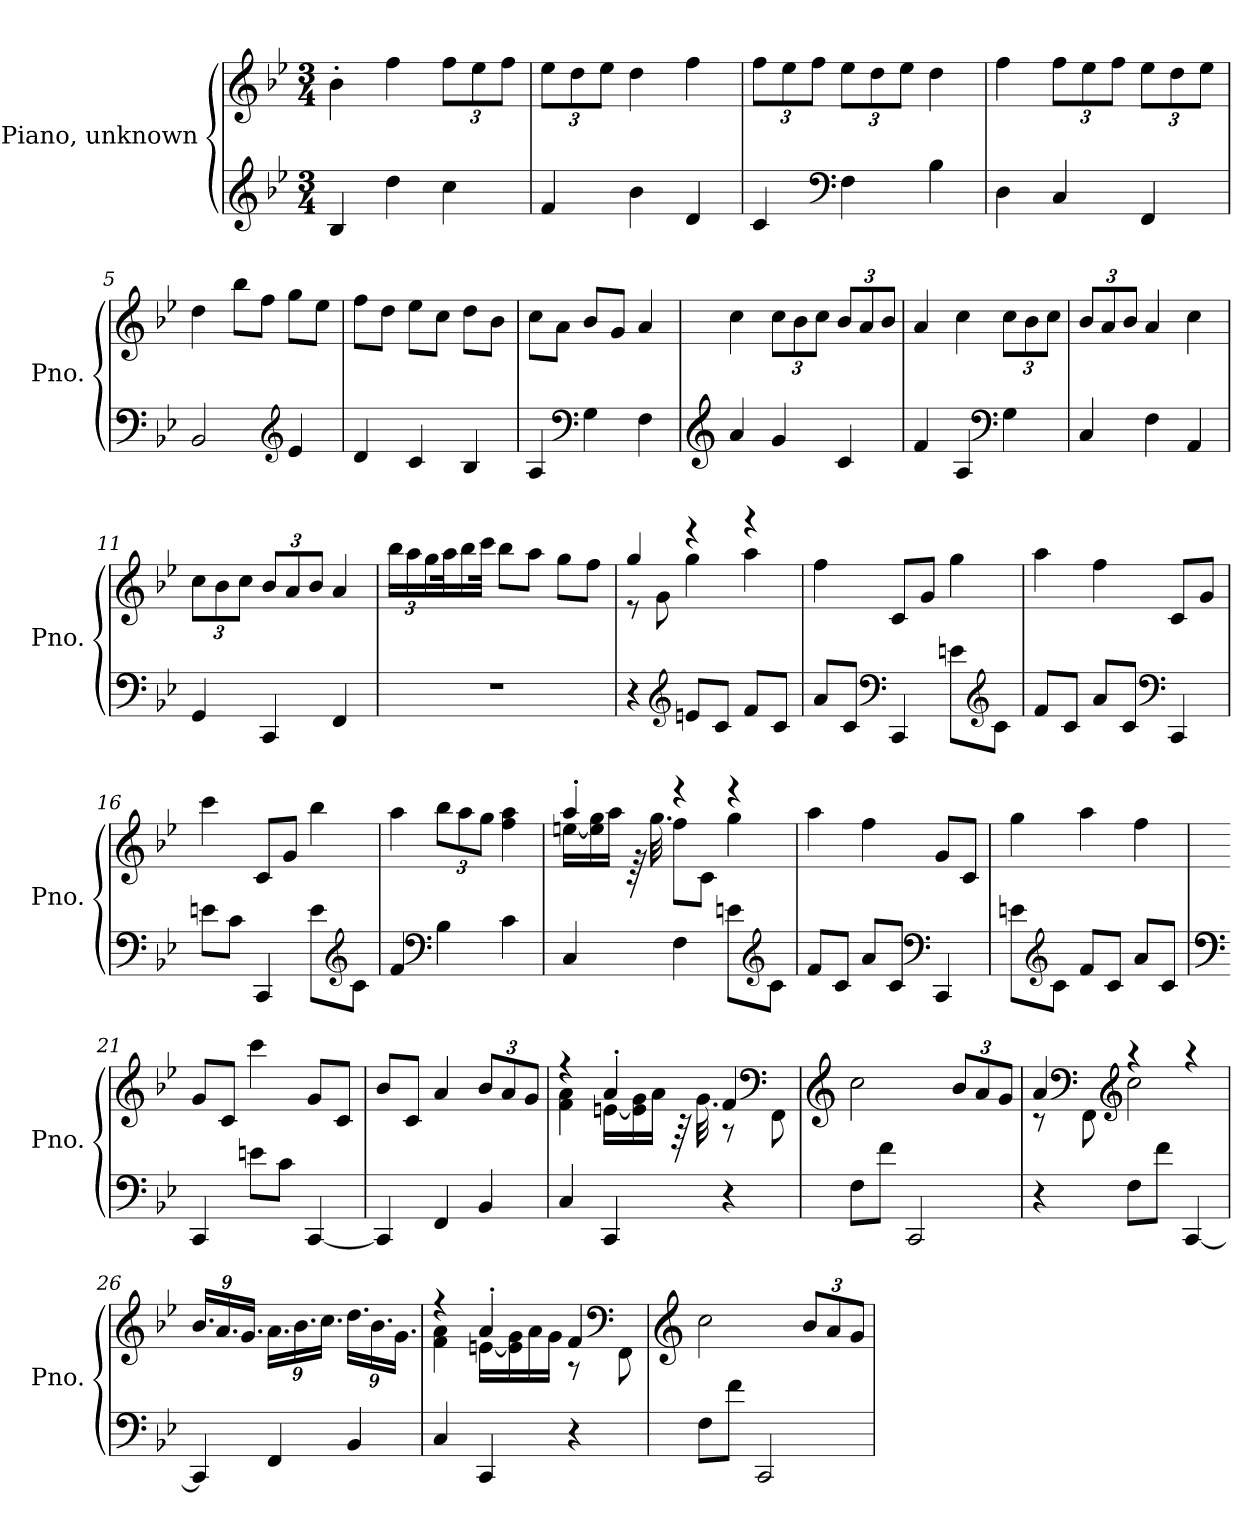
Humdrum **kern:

**kern	**kern
*part1	*part1
*staff2	*staff1
*I"Piano, unknown	*
*I'Pno.	*
*clefG2	*clefG2
*k[b-e-]	*k[b-e-]
*M3/4	*M3/4
*MM190	*MM190
=1	=1
4B-/	4b-'\
4dd\	4ff\
*	*Xbrackettup
4cc\	12ff\L
.	12ee-\
.	12ff\J
=2	=2
4f/	12ee-\L
.	12dd\
.	12ee-\J
4b-\	4dd\
4d/	4ff\
=3	=3
4c/	12ff\L
.	12ee-\
.	12ff\J
*clefF4	*
4F\	12ee-\L
.	12dd\
.	12ee-\J
4B-\	4dd\
=4	=4
4D\	4ff\
4C/	12ff\L
.	12ee-\
.	12ff\J
4FF/	12ee-\L
.	12dd\
.	12ee-\J
=5	=5
2BB-/	4dd\
.	8bb-\L
.	8ff\J
*clefG2	*
4e-/	8gg\L
.	8ee-\J
=6	=6
4d/	8ff\L
.	8dd\J
4c/	8ee-\L
.	8cc\J
4B-/	8dd\L
.	8b-\J
!!LO:LB:g=z
=7	=7
4A/	8cc\L
.	8a\J
*clefF4	*
4G\	8b-/L
.	8g/J
4F\	4a/
=8	=8
*clefG2	*
4a/	4cc\
4g/	12cc\L
.	12b-\
.	12cc\J
4c/	12b-/L
.	12a/
.	12b-/J
=9	=9
4f/	4a/
4A/	4cc\
*clefF4	*
4G\	12cc\L
.	12b-\
.	12cc\J
=10	=10
4C/	12b-/L
.	12a/
.	12b-/J
4F\	4a/
4AA/	4cc\
=11	=11
4GG/	12cc\L
.	12b-\
.	12cc\J
4CC/	12b-/L
.	12a/
.	12b-/J
4FF/	4a/
!!LO:LB:g=z
=12	=12
2.r	24bb-\LL
.	24aa\
.	24gg\
.	32aa\K
.	16bb-\
.	32ccc\JJk
.	8bb-\L
.	8aa\J
.	8gg\L
.	8ff\J
=13	=13
*	*^
4r	4gg/	8r
.	.	8g\
*clefG2	*	*
8en/L	4r	4gg\
8c/J	.	.
8f/L	4r	4aa\
8c/J	.	.
*	*v	*v
=14	=14
8a/L	4ff\
8c/J	.
*clefF4	*
4CC/	8c/L
.	8g/J
8en\L	4gg\
*clefG2	*
8c\J	.
=15	=15
8f/L	4aa\
8c/J	.
8a/L	4ff\
8c/J	.
*clefF4	*
4CC/	8c/L
.	8g/J
!!LO:LB:g=z
=16	=16
8en\L	4ccc\
8c\J	.
4CC/	8c/L
.	8g/J
8e\L	4bb-\
*clefG2	*
8c\J	.
=17	=17
4f/	4aa\
*clefF4	*
4B-\	12bb-\L
.	12aa\
.	12gg\J
4c\	4ff\ 4aa\
=18	=18
*	*^
4C/	4aa'/	[16een\LL
.	.	16ee\] 16gg\
.	.	16aa\JJ
.	.	64r
.	.	32.gg\
4F\	4r	8ff\L
.	.	8c\J
8en\L	4r	4gg\
*clefG2	*	*
8c\J	.	.
*	*v	*v
=19	=19
8f/L	4aa\
8c/J	.
8a/L	4ff\
8c/J	.
*clefF4	*
4CC/	8g/L
.	8c/J
!!LO:LB:g=z
=20	=20
8en\L	4gg\
*clefG2	*
8c\J	.
8f/L	4aa\
8c/J	.
8a/L	4ff\
8c/J	.
=21	=21
*clefF4	*
4CC/	8g/L
.	8c/J
8en\L	4ccc\
8c\J	.
[4CC/	8g/L
.	8c/J
=22	=22
4CC/]	8b-/L
.	8c/J
4FF/	4a/
4BB-/	12b-/L
.	12a/
.	12g/J
=23	=23
*	*^
4C/	4r	4f\ 4a\
4CC/	4a'/	[16en\LL
.	.	16e\] 16g\
.	.	16a\JJ
.	.	64r
.	.	32.g\
4r	4f/	8r
*	*clefF4	*
.	.	8FF\
*	*v	*v
=24	=24
*	*clefG2
8F\L	2cc\
8f\J	.
2CC/	.
.	12b-/L
.	12a/
.	12g/J
!!LO:LB:g=z
=25	=25
*	*^
4r	4a/	8r
*	*clefF4	*
.	.	8FF\
*	*clefG2	*
8F\L	4r	2cc\
8f\J	.	.
[4CC/	4r	.
*	*v	*v
=26	=26
4CC/]	18.b-/LL
.	18.a/
.	18.g/JJ
4FF/	18.a\LL
.	18.b-\
.	18.cc\JJ
4BB-/	18.dd\LL
.	18.b-\
.	18.g\JJ
=27	=27
*	*^
4C/	4r	4f\ 4a\
4CC/	4a'/	[16en\LL
.	.	16e\] 16g\
.	.	16a\
.	.	16g\JJ
4r	4f/	8r
*	*clefF4	*
.	.	8FF\
*	*v	*v
=28	=28
*	*clefG2
8F\L	2cc\
8f\J	.
2CC/	.
.	12b-/L
.	12a/
.	12g/J
=	=
*-	*-
